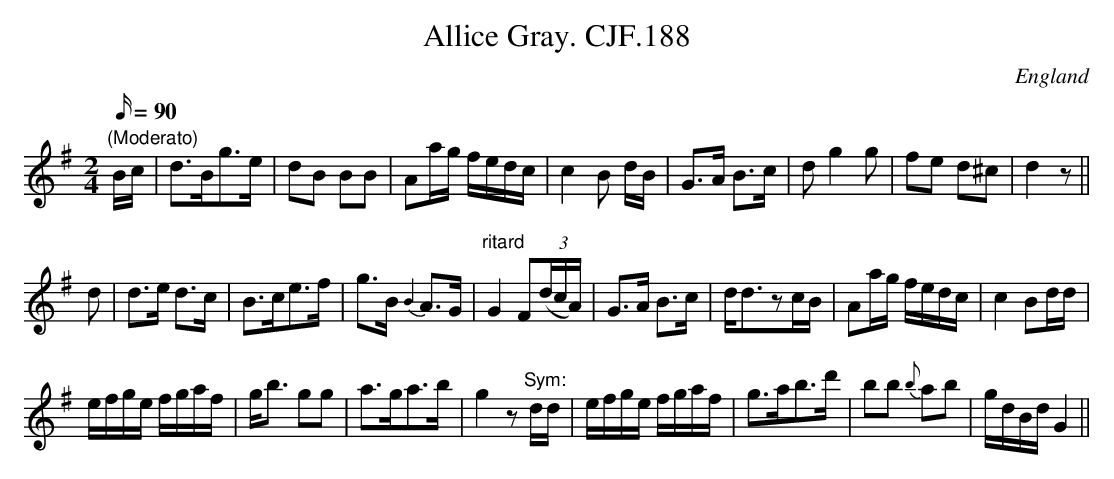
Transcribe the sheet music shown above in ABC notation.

X:1
T:Allice Gray. CJF.188
M:2/4
L:1/16
Q:90
O:England
K:G
"(Moderato)"Bc|d3Bg3e|d2B2 B2B2|A2ag fedc|\
c4B2 dB|G3A B3c|d2g4g2|f2e2 d2^c2|d4z2||!
d2|d3e d3c|B3ce3f|g3B {B2}A3G|"ritard"G4F2(3(dcA)|\
G3A B3c|dd3z2cB|A2ag fedc|c4B2dd|!
efge fgaf|ghb3 g2g2|a3ga3b|g4z2"Sym:"dd|\
efge fgaf|g3ab3d'|b2b2 {b}a2b2|gdBdG4||
